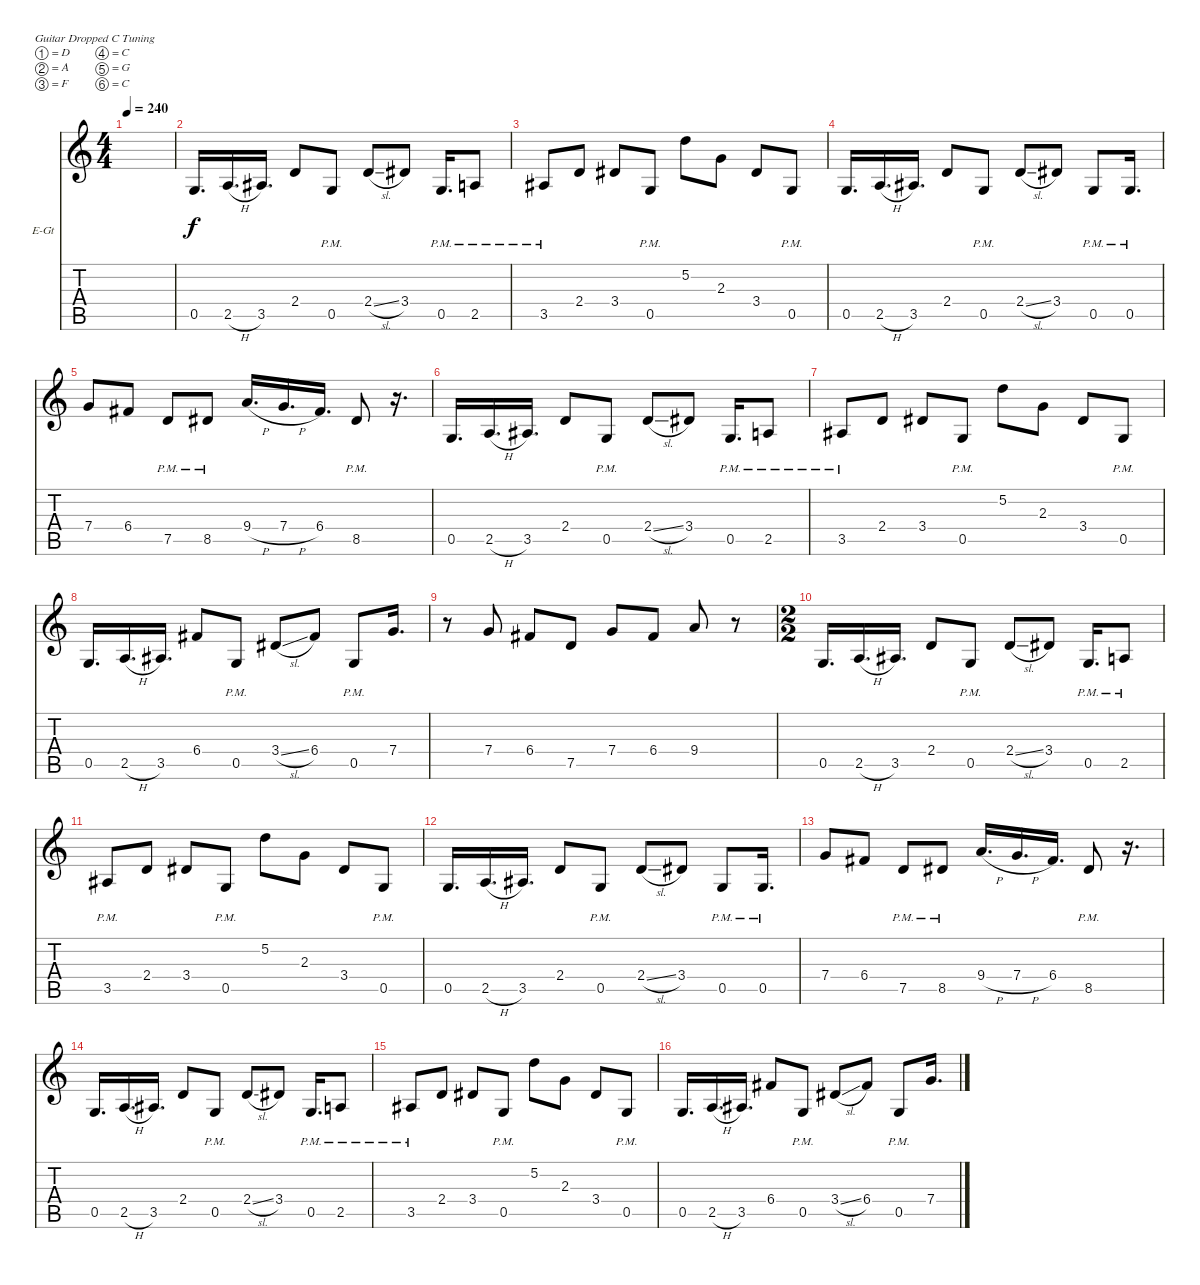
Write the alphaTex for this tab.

\defaultSystemsLayout 4
\bracketExtendMode nobrackets
\firstSystemTrackNameOrientation horizontal
\otherSystemsTrackNameOrientation horizontal
\track ("Gajic" "E-Gt") {instrument distortionguitar}
\staff {score tabs}
\tuning (D4 A3 F3 C3 G2 C2)
\ts (4 4)
\tempo 240
\clef g2
\ks c
|
0.5.16{d} 2.5{h}.16{d} 3.5.16{d} 2.4.8 0.5{pm}.8 2.4{sl}.8 3.4.8 0.5{pm}.16{d} 2.5{pm}.8 |
3.5{pm}.8 2.4.8 3.4.8 0.5{pm}.8 5.2.8 2.3.8 3.4.8 0.5{pm}.8 |
0.5.16{d} 2.5{h}.16{d} 3.5.16{d} 2.4.8 0.5{pm}.8 2.4{sl}.8 3.4.8 0.5{pm}.8 0.5{pm}.16{d} |
7.4.8 6.4.8 7.5{pm}.8 8.5{pm}.8 9.4{h}.16{d} 7.4{h}.16{d} 6.4.16{d} 8.5{pm}.8 r.16{d} |
0.5.16{d} 2.5{h}.16{d} 3.5.16{d} 2.4.8 0.5{pm}.8 2.4{sl}.8 3.4.8 0.5{pm}.16{d} 2.5{pm}.8 |
3.5{pm}.8 2.4.8 3.4.8 0.5{pm}.8 5.2.8 2.3.8 3.4.8 0.5{pm}.8 |
0.5.16{d} 2.5{h}.16{d} 3.5.16{d} 6.4.8 0.5{pm}.8 3.4{sl}.8 6.4.8 0.5{pm}.8 7.4.16{d} |
r.8 7.4.8 6.4.8 7.5.8 7.4.8 6.4.8 9.4.8 r.8 |
\ts (2 2)
0.5.16{d} 2.5{h}.16{d} 3.5.16{d} 2.4.8 0.5{pm}.8 2.4{sl}.8 3.4.8 0.5{pm}.16{d} 2.5{pm}.8 |
3.5{pm}.8 2.4.8 3.4.8 0.5{pm}.8 5.2.8 2.3.8 3.4.8 0.5{pm}.8 |
0.5.16{d} 2.5{h}.16{d} 3.5.16{d} 2.4.8 0.5{pm}.8 2.4{sl}.8 3.4.8 0.5{pm}.8 0.5{pm}.16{d} |
7.4.8 6.4.8 7.5{pm}.8 8.5{pm}.8 9.4{h}.16{d} 7.4{h}.16{d} 6.4.16{d} 8.5{pm}.8 r.16{d} |
0.5.16{d} 2.5{h}.16{d} 3.5.16{d} 2.4.8 0.5{pm}.8 2.4{sl}.8 3.4.8 0.5{pm}.16{d} 2.5{pm}.8 |
3.5{pm}.8 2.4.8 3.4.8 0.5{pm}.8 5.2.8 2.3.8 3.4.8 0.5{pm}.8 |
0.5.16{d} 2.5{h}.16{d} 3.5.16{d} 6.4.8 0.5{pm}.8 3.4{sl}.8 6.4.8 0.5{pm}.8 7.4.16{d}
